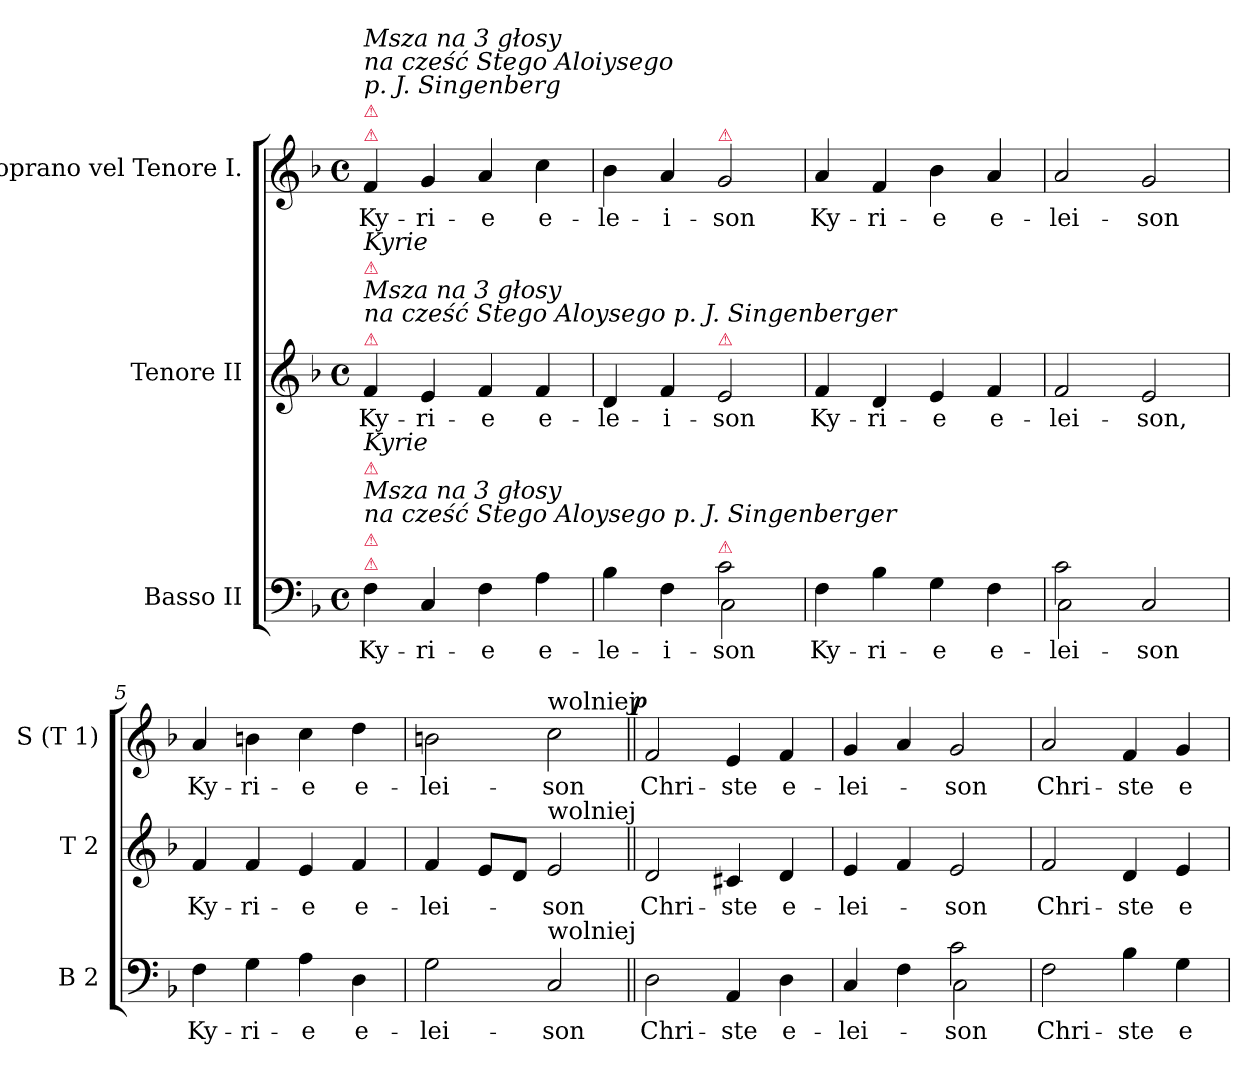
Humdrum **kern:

**kern	**text	**kern	**text	**kern	**text	**dynam
*part3	*part3	*part2	*part2	*part1	*part1	*part1
*staff3	*staff3	*staff2	*staff2	*staff1	*staff1	*staff1
*I"Basso II	*	*I"Tenore II	*	*I"Soprano vel Tenore I.	*	*
*I'B 2	*	*I'T 2	*	*I'S (T 1)	*	*
*clefF4	*	*clefG2	*	*clefG2	*	*
*k[b-]	*	*k[b-]	*	*k[b-]	*	*
*M4/4	*	*M4/4	*	*M4/4	*	*
*met(c)	*	*met(c)	*	*met(c)	*	*
=1	=1	=1	=1	=1	=1	=1
!	!	!	!	!LO:TX:a:color=crimson:t=⚠	!	!
!	!	!	!	!LO:TX:a:color=crimson:t=⚠	!	!
!	!	!	!	!LO:TX:a:i:t=Msza na 3 głosy \nna cześć Stego Aloiysego\np. J. Singenberg	!	!
!	!	!LO:TX:a:color=crimson:t=⚠	!	!	!	!
!	!	!LO:TX:a:i:t=Msza na 3 głosy \nna cześć Stego Aloysego p. J. Singenberger	!	!	!	!
!	!	!LO:TX:a:color=crimson:t=⚠	!	!	!	!
!	!	!LO:TX:a:i:t=Kyrie	!	!	!	!
!LO:TX:a:color=crimson:t=⚠	!	!	!	!	!	!
!LO:TX:a:color=crimson:t=⚠	!	!	!	!	!	!
!LO:TX:a:i:t=Msza na 3 głosy \nna cześć Stego Aloysego p. J. Singenberger	!	!	!	!	!	!
!LO:TX:a:color=crimson:t=⚠	!	!	!	!	!	!
!LO:TX:a:i:t=Kyrie	!	!	!	!	!	!
4F\	Ky-	4f/	Ky-	4f/	Ky-	.
4C/	-ri-	4e/	-ri-	4g/	-ri-	.
4F\	-e	4f/	-e	4a/	-e	.
4A\	e-	4f/	e-	4cc\	e-	.
=2	=2	=2	=2	=2	=2	=2
*^	*	*	*	*	*	*
4B-\	2ryy	-le-	4d/	-le-	4b-\	-le-	.
4F\	.	-i-	4f/	-i-	4a/	-i-	.
!	!	!	!	!	!LO:TX:a:color=crimson:t=⚠	!	!
!	!	!	!LO:TX:a:color=crimson:t=⚠	!	!	!	!
!LO:TX:a:color=crimson:t=⚠	!	!	!	!	!	!	!
2c\	2C\	-son	2e/	-son	2g/	-son	.
*v	*v	*	*	*	*	*	*
=3	=3	=3	=3	=3	=3	=3
4F\	Ky-	4f/	Ky-	4a/	Ky-	.
4B-\	-ri-	4d/	-ri-	4f/	-ri-	.
4G\	-e	4e/	-e	4b-\	-e	.
4F\	e-	4f/	e-	4a/	e-	.
=4	=4	=4	=4	=4	=4	=4
*^	*	*	*	*	*	*
2c\	2C\	-lei-	2f/	-lei-	2a/	-lei-	.
2C/	2ryy	-son	2e/	-son,	2g/	-son	.
*v	*v	*	*	*	*	*	*
=5	=5	=5	=5	=5	=5	=5
4F\	Ky-	4f/	Ky-	4a/	Ky-	.
4G\	-ri-	4f/	-ri-	4bn\	-ri-	.
4A\	-e	4e/	-e	4cc\	-e	.
4D\	e-	4f/	e-	4dd\	e-	.
=6	=6	=6	=6	=6	=6	=6
2G\	-lei-	4f/	-lei-	2bn\	-lei-	.
.	.	8e/L	.	.	.	.
.	.	8d/J	.	.	.	.
!	!	!	!	!LO:TX:a:t=wolniej	!	!
!	!	!LO:TX:a:t=wolniej	!	!	!	!
!LO:TX:a:t=wolniej	!	!	!	!	!	!
2C/	-son	2e/	-son	2cc\	-son	.
=7||	=7||	=7||	=7||	=7||	=7||	=7||
!	!	!	!	!	!	!LO:DY:b:rj
2D\	Chri-	2d/	Chri-	2f/	Chri-	p
4AA/	-ste	4c#X/	-ste	4e/	-ste	.
4D\	e-	4d/	e-	4f/	e-	.
=8	=8	=8	=8	=8	=8	=8
*^	*	*	*	*	*	*
4C/	2ryy	-lei-	4e/	-lei-	4g/	-lei-	.
4F\	.	.	4f/	.	4a/	.	.
2c\	2C\	-son	2e/	-son	2g/	-son	.
*v	*v	*	*	*	*	*	*
=9	=9	=9	=9	=9	=9	=9
2F\	Chri-	2f/	Chri-	2a/	Chri-	.
4B-\	-ste	4d/	-ste	4f/	-ste	.
4G\	e-	4e/	e-	4g/	e-	.
=	=	=	=	=	=	=
*-	*-	*-	*-	*-	*-	*-
